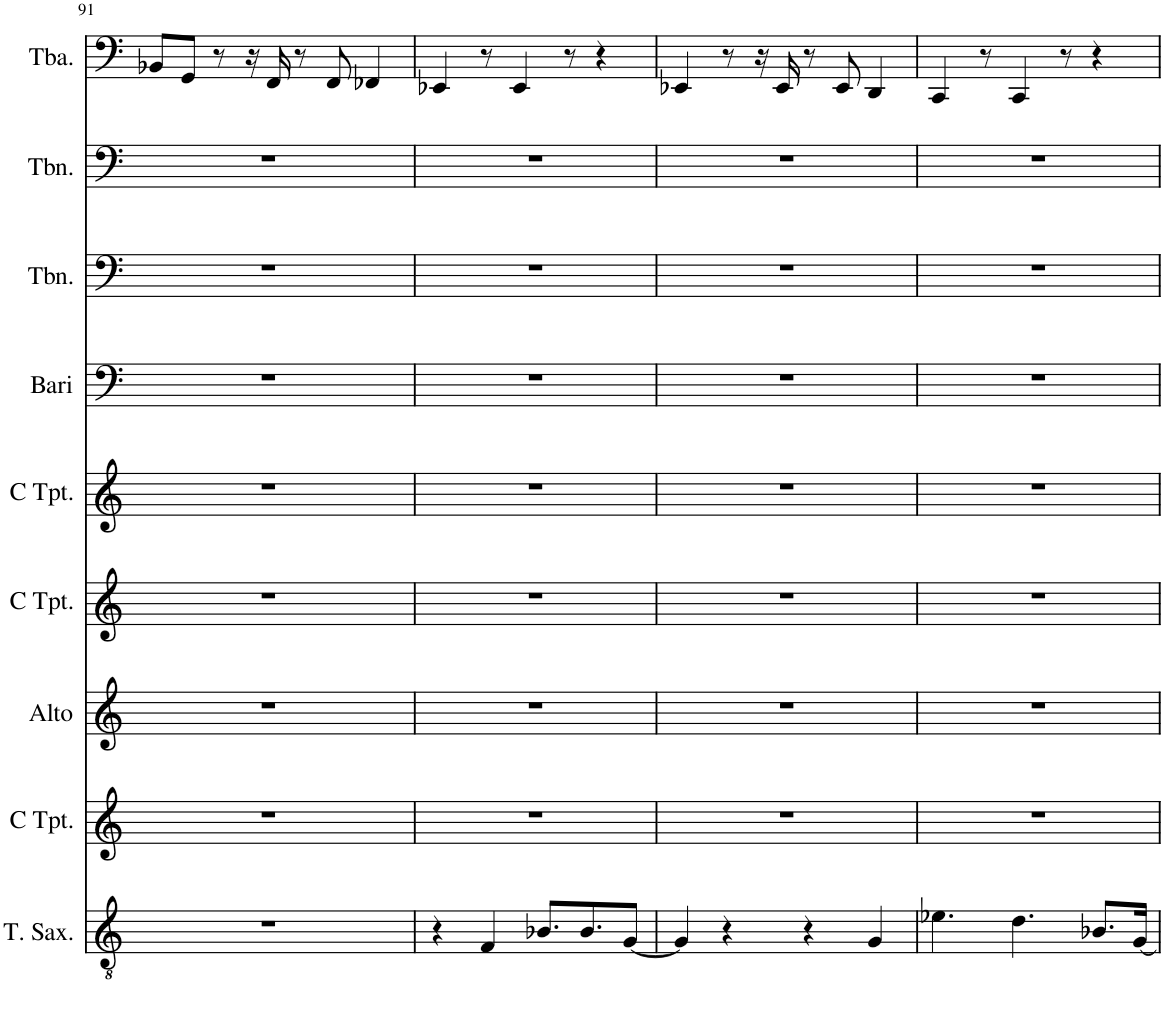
**kern	**kern	**kern	**kern	**kern	**kern	**kern	**kern	**kern
*part9	*part8	*part7	*part6	*part5	*part4	*part3	*part2	*part1
*staff9	*staff8	*staff7	*staff6	*staff5	*staff4	*staff3	*staff2	*staff1
*I"Tenor Saxophone	*I"C Trumpet	*I"Alto Sax	*I"C Trumpet	*I"C Trumpet	*I"Baritone Sax	*I"Trombone	*I"Trombone	*I"Tuba
*I'T. Sax.	*I'C Tpt.	*I'Alto	*I'C Tpt.	*I'C Tpt.	*I'Bari	*I'Tbn.	*I'Tbn.	*I'Tba.
!!LO:PB:g=z
*clefGv2	*clefG2	*clefG2	*clefG2	*clefG2	*clefF4	*clefF4	*clefF4	*clefF4
*Trd8c14	*	*	*	*	*	*	*	*
*k[]	*k[]	*k[]	*k[]	*k[]	*k[]	*k[]	*k[]	*k[]
*M4/4	*M4/4	*M4/4	*M4/4	*M4/4	*M4/4	*M4/4	*M4/4	*M4/4
=91	=91	=91	=91	=91	=91	=91	=91	=91
1r	1r	1r	1r	1r	1r	1r	1r	8BB-X/L
.	.	.	.	.	.	.	.	8GG/J
.	.	.	.	.	.	.	.	8r
.	.	.	.	.	.	.	.	16r
.	.	.	.	.	.	.	.	16FF/
.	.	.	.	.	.	.	.	8r
.	.	.	.	.	.	.	.	8FF/
.	.	.	.	.	.	.	.	4FF-X/
=92	=92	=92	=92	=92	=92	=92	=92	=92
4r	1r	1r	1r	1r	1r	1r	1r	4EE-X/
4F/	.	.	.	.	.	.	.	8r
.	.	.	.	.	.	.	.	4EE-/
8.B-X/L	.	.	.	.	.	.	.	.
.	.	.	.	.	.	.	.	8r
8.B-/	.	.	.	.	.	.	.	.
.	.	.	.	.	.	.	.	4r
[8G/J	.	.	.	.	.	.	.	.
=93	=93	=93	=93	=93	=93	=93	=93	=93
4G/]	1r	1r	1r	1r	1r	1r	1r	4EE-X/
4r	.	.	.	.	.	.	.	8r
.	.	.	.	.	.	.	.	16r
.	.	.	.	.	.	.	.	16EE-/
4r	.	.	.	.	.	.	.	8r
.	.	.	.	.	.	.	.	8EE-/
4G/	.	.	.	.	.	.	.	4DD/
=94	=94	=94	=94	=94	=94	=94	=94	=94
4.e-X\	1r	1r	1r	1r	1r	1r	1r	4CC/
.	.	.	.	.	.	.	.	8r
4.d\	.	.	.	.	.	.	.	4CC/
.	.	.	.	.	.	.	.	8r
8.B-X/L	.	.	.	.	.	.	.	4r
[16G/Jk	.	.	.	.	.	.	.	.
=	=	=	=	=	=	=	=	=
*-	*-	*-	*-	*-	*-	*-	*-	*-
